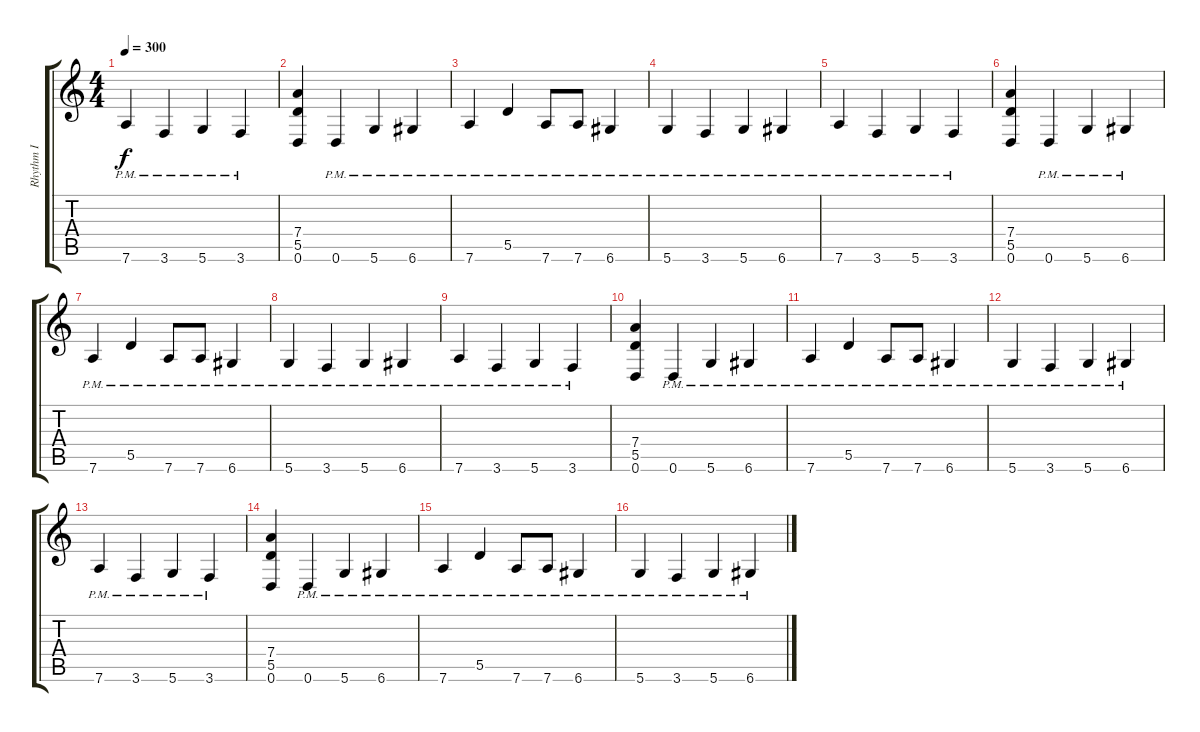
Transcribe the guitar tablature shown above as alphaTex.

\track ("Rhythm I" "Rhythm I") {instrument distortionguitar}
\staff {score tabs}
\tuning (E4 B3 G3 D3 A2 D2) {hide}
\ts (4 4)
\tempo 300
\clef g2
\ks c
7.6{pm}.4{dy f} 3.6{pm}.4 5.6{pm}.4 3.6{pm}.4 |
(7.4 5.5 0.6).4 0.6{pm}.4 5.6{pm}.4 6.6{pm}.4 |
7.6{pm}.4 5.5{pm}.4 7.6{pm}.8 7.6{pm}.8 6.6{pm}.4 |
5.6{pm}.4 3.6{pm}.4 5.6{pm}.4 6.6{pm}.4 |
7.6{pm}.4 3.6{pm}.4 5.6{pm}.4 3.6{pm}.4 |
(7.4 5.5 0.6).4 0.6{pm}.4 5.6{pm}.4 6.6{pm}.4 |
7.6{pm}.4 5.5{pm}.4 7.6{pm}.8 7.6{pm}.8 6.6{pm}.4 |
5.6{pm}.4 3.6{pm}.4 5.6{pm}.4 6.6{pm}.4 |
7.6{pm}.4 3.6{pm}.4 5.6{pm}.4 3.6{pm}.4 |
(7.4 5.5 0.6).4 0.6{pm}.4 5.6{pm}.4 6.6{pm}.4 |
7.6{pm}.4 5.5{pm}.4 7.6{pm}.8 7.6{pm}.8 6.6{pm}.4 |
5.6{pm}.4 3.6{pm}.4 5.6{pm}.4 6.6{pm}.4 |
7.6{pm}.4 3.6{pm}.4 5.6{pm}.4 3.6{pm}.4 |
(7.4 5.5 0.6).4 0.6{pm}.4 5.6{pm}.4 6.6{pm}.4 |
7.6{pm}.4 5.5{pm}.4 7.6{pm}.8 7.6{pm}.8 6.6{pm}.4 |
5.6{pm}.4 3.6{pm}.4 5.6{pm}.4 6.6{pm}.4
